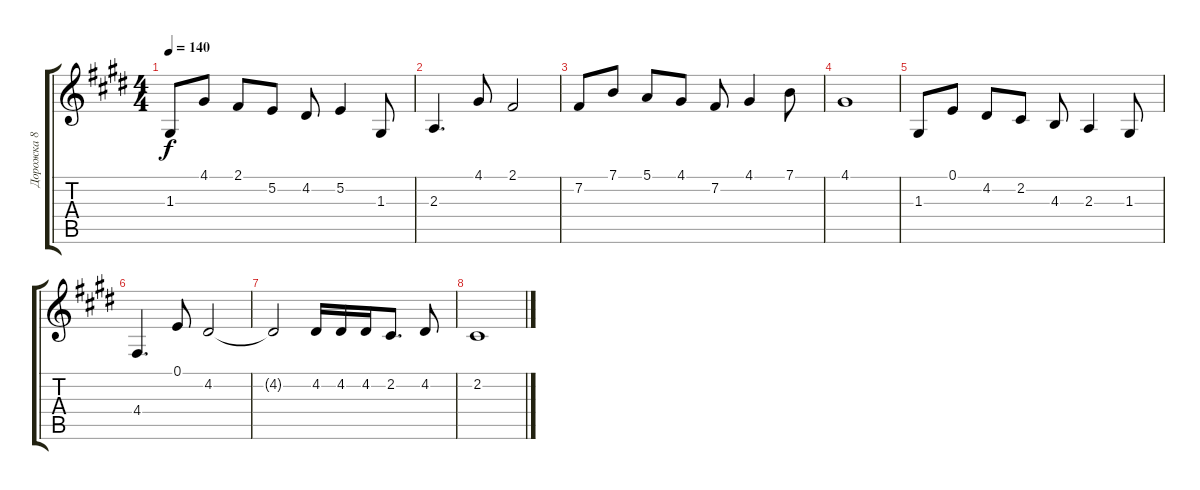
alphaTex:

\track ("Дорожка 8" "Дорожка 8") {instrument koto}
\staff {score tabs}
\tuning (E4 B3 G3 D3 A2 E2) {hide}
\ts (4 4)
\tempo 140
\clef g2
\ks c#minor
1.3.8{dy f} 4.1.8 2.1.8 5.2.8 4.2.8 5.2.4 1.3.8 |
2.3.4{d} 4.1.8 2.1.2 |
7.2.8 7.1.8 5.1.8 4.1.8 7.2.8 4.1.4 7.1.8 |
4.1.1 |
1.3.8 0.1.8 4.2.8 2.2.8 4.3.8 2.3.4 1.3.8 |
4.4.4{d} 0.1.8 4.2.2 |
4.2{t}.2 4.2.16 4.2.16 4.2.16 2.2.8{d} 4.2.8 |
2.2.1
